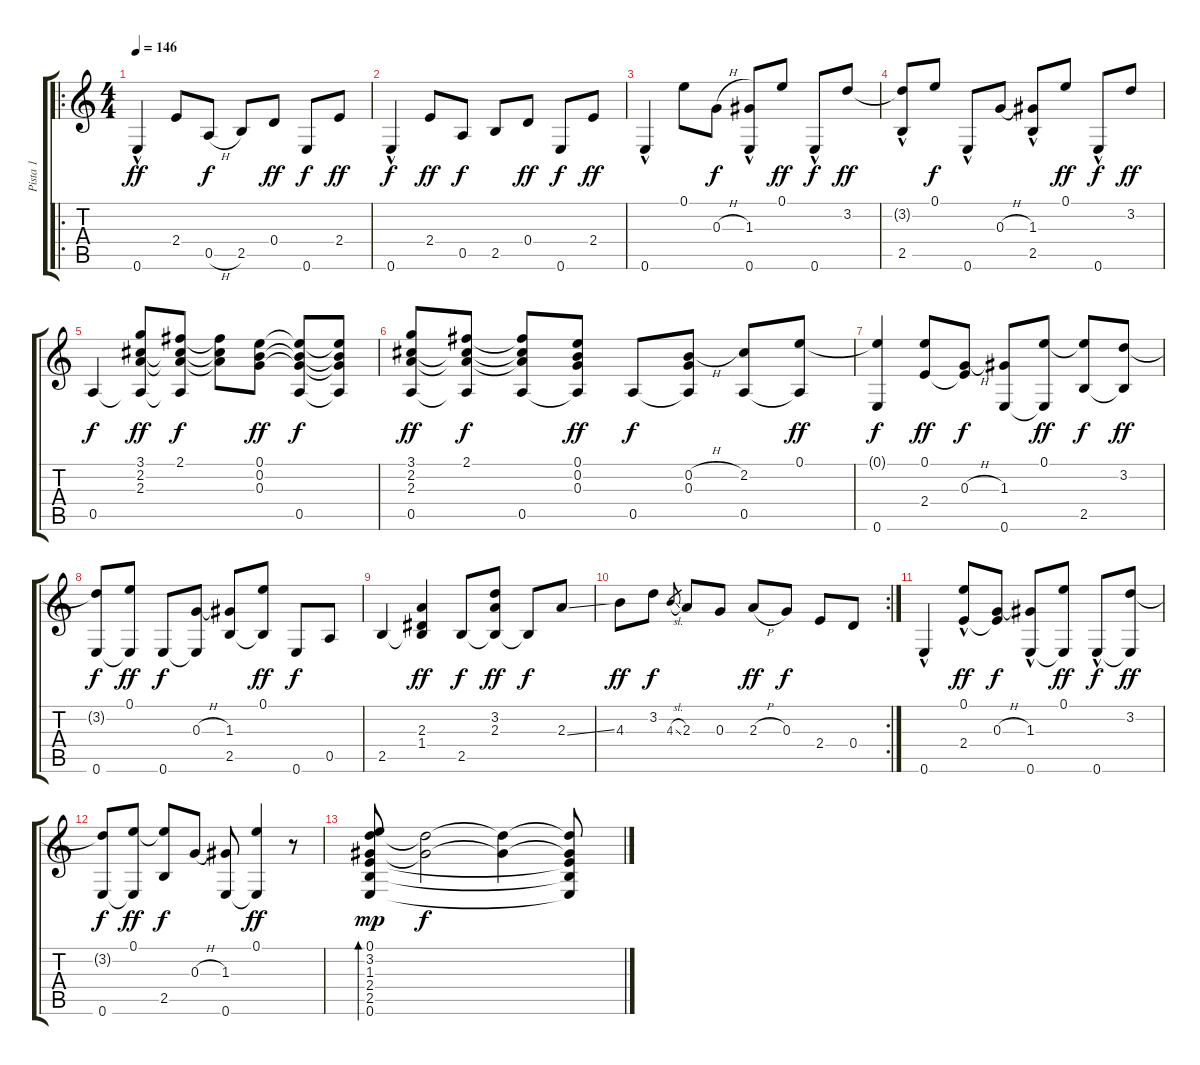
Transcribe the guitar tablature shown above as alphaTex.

\track ("Pista 1" "Pista 1") {instrument acousticguitarsteel}
\staff {score tabs}
\tuning (E4 B3 G3 D3 A2 E2) {hide}
\ro
\ts (4 4)
\tempo 146
\clef g2
\ks c
0.6{hac}.4{dy ff instrument acousticguitarsteel} 2.4.8 0.5{h}.8{dy f} 2.5.8 0.4.8{dy ff} 0.6.8{dy f} 2.4.8{dy ff} |
0.6{hac}.4{dy f} 2.4.8{dy ff} 0.5.8{dy f} 2.5.8 0.4.8{dy ff} 0.6.8{dy f} 2.4.8{dy ff} |
0.6{hac}.4 0.1.8 0.3{h}.8{dy f} (1.3 0.6{hac}).8 0.1.8{dy ff} 0.6{hac}.8{dy f} 3.2.8{dy ff} |
(3.2{t} 2.5{hac}).8 0.1.8{dy f} 0.6{hac}.8 0.3{h}.8 (1.3 2.5{hac}).8 0.1.8{dy ff} 0.6{hac}.8{dy f} 3.2.8{dy ff} |
0.5.4{dy f} (3.1 2.2 2.3 0.5{t}).8{dy ff} (2.1 2.2{t} 2.3{t} 0.5{t}).8{dy f} (2.1{t} 2.2{t} 2.3{t}).8 (0.1 0.2 0.3).8{dy ff} (0.1{t} 0.2{t} 0.3{t} 0.5).8{dy f} (0.1{t} 0.2{t} 0.3{t} 0.5{t}).8 |
(3.1 2.2 2.3 0.5).8{dy ff} (2.1 2.2{t} 2.3{t} 0.5{t}).8{dy f} (2.1{t} 2.2{t} 2.3{t} 0.5).8 (0.1 0.2 0.3 0.5{t}).8{dy ff} 0.5.8{dy f} (0.2{h} 0.3 0.5{t}).8 (2.2 0.5).8 (0.1 0.5{t}).8{dy ff} |
(0.1{t} 0.6).4{dy f} (0.1 2.4).8{dy ff} (0.3{h} 2.4{t}).8{dy f} (1.3 0.6).8 (0.1 0.6{t}).8{dy ff} (0.1{t} 2.5).8{dy f} (3.2 2.5{t}).8{dy ff} |
(3.2{t} 0.6).8{dy f} (0.1 0.6{t}).8{dy ff} 0.6.8{dy f} (0.3{h} 0.6{t}).8 (1.3 2.5).8 (0.1 2.5{t}).8{dy ff} 0.6.8{dy f} 0.5.8 |
2.5.4 (2.3 1.4 2.5{t}).4{dy ff} 2.5.8{dy f} (3.2 2.3 2.5{t}).8{dy ff} 2.5{t}.8{dy f} 2.3{ss}.8 |
\rc 2
4.3.8{dy ff} 3.2.8{dy f} 4.3{sl}.8{gr} 2.3.8 0.3.8 2.3{h}.8{dy ff} 0.3.8{dy f} 2.4.8 0.4.8 |
0.6{hac}.4 (0.1 2.4{hac}).8{dy ff} (0.3{h} 2.4{t}).8{dy f} (1.3 0.6{hac}).8 (0.1 0.6{t}).8{dy ff} 0.6{hac}.8{dy f} (3.2 0.6{t}).8{dy ff} |
(3.2{t} 0.6).8{dy f} (0.1 0.6{t}).8{dy ff} (0.1{t} 2.5).8{dy f} 0.3{h}.8 (1.3 0.6).8 (0.1 0.6{t}).4{dy ff} r.8 |
(0.1 3.2 1.3 2.4 2.5 0.6).8{bd 480 dy mp} (3.2{t} 1.3{t}).2{dy f} (3.2{t} 1.3{t}).4 (3.2{t} 1.3{t} 2.4{t} 2.5{t} 0.6{t}).8
